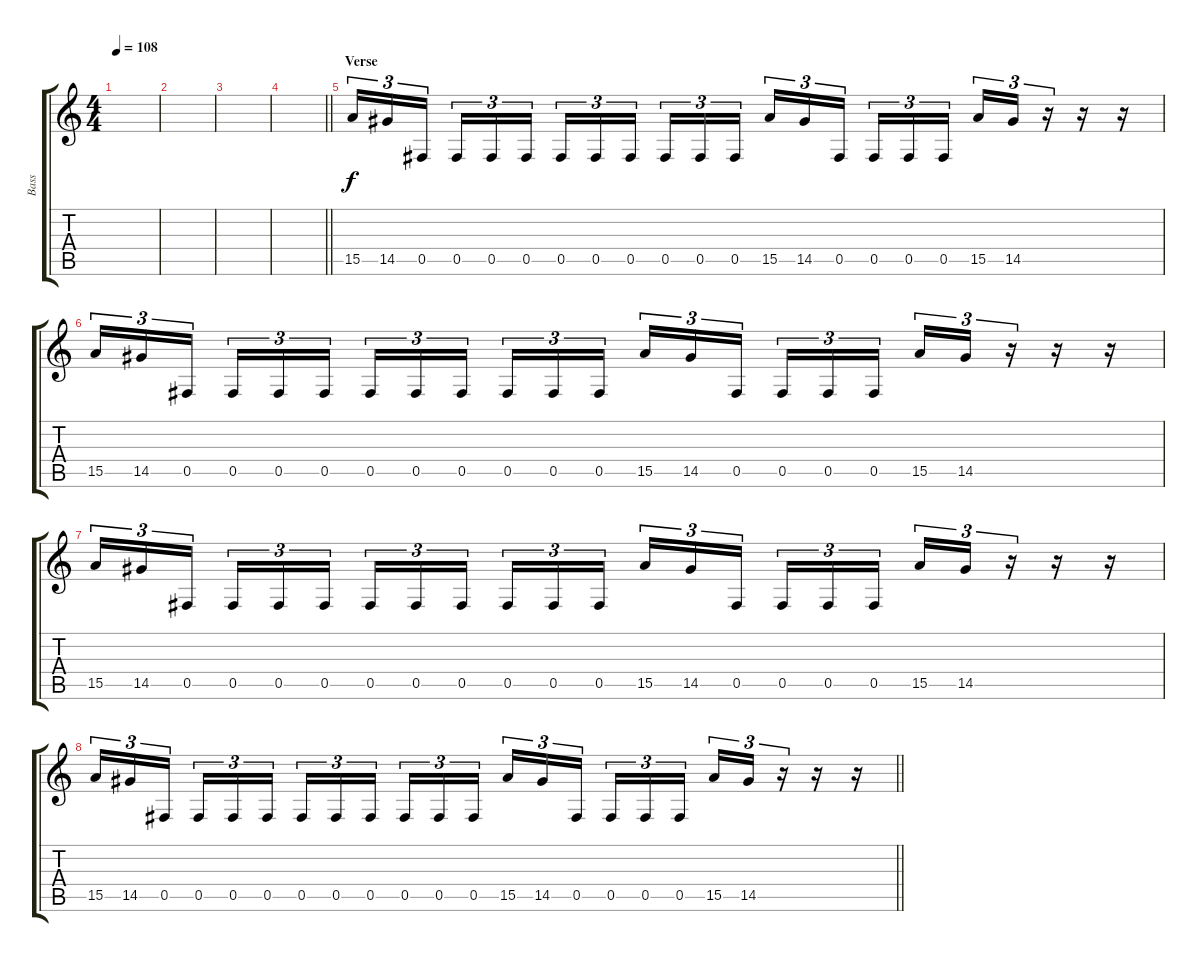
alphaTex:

\track ("Bass" "Bass") {instrument electricbasspick}
\staff {score tabs}
\tuning (Db4 Ab3 E3 B2 Gb2 B1) {hide}
\ts (4 4)
\tempo 108
\clef g2
\ks c
|
|
|
\barLineRight lightlight
|
\section ("" "Verse")
15.5.16{tu (3 2)} 14.5.16{tu (3 2)} 0.5.16{tu (3 2) beam splitsecondary} 0.5.16{tu (3 2)} 0.5.16{tu (3 2)} 0.5.16{tu (3 2)} 0.5.16{tu (3 2)} 0.5.16{tu (3 2)} 0.5.16{tu (3 2) beam splitsecondary} 0.5.16{tu (3 2)} 0.5.16{tu (3 2)} 0.5.16{tu (3 2)} 15.5.16{tu (3 2)} 14.5.16{tu (3 2)} 0.5.16{tu (3 2) beam splitsecondary} 0.5.16{tu (3 2)} 0.5.16{tu (3 2)} 0.5.16{tu (3 2)} 15.5.16{tu (3 2)} 14.5.16{tu (3 2)} r.16{tu (3 2)} r.16 r.16 |
15.5.16{tu (3 2)} 14.5.16{tu (3 2)} 0.5.16{tu (3 2) beam splitsecondary} 0.5.16{tu (3 2)} 0.5.16{tu (3 2)} 0.5.16{tu (3 2)} 0.5.16{tu (3 2)} 0.5.16{tu (3 2)} 0.5.16{tu (3 2) beam splitsecondary} 0.5.16{tu (3 2)} 0.5.16{tu (3 2)} 0.5.16{tu (3 2)} 15.5.16{tu (3 2)} 14.5.16{tu (3 2)} 0.5.16{tu (3 2) beam splitsecondary} 0.5.16{tu (3 2)} 0.5.16{tu (3 2)} 0.5.16{tu (3 2)} 15.5.16{tu (3 2)} 14.5.16{tu (3 2)} r.16{tu (3 2)} r.16 r.16 |
15.5.16{tu (3 2)} 14.5.16{tu (3 2)} 0.5.16{tu (3 2) beam splitsecondary} 0.5.16{tu (3 2)} 0.5.16{tu (3 2)} 0.5.16{tu (3 2)} 0.5.16{tu (3 2)} 0.5.16{tu (3 2)} 0.5.16{tu (3 2) beam splitsecondary} 0.5.16{tu (3 2)} 0.5.16{tu (3 2)} 0.5.16{tu (3 2)} 15.5.16{tu (3 2)} 14.5.16{tu (3 2)} 0.5.16{tu (3 2) beam splitsecondary} 0.5.16{tu (3 2)} 0.5.16{tu (3 2)} 0.5.16{tu (3 2)} 15.5.16{tu (3 2)} 14.5.16{tu (3 2)} r.16{tu (3 2)} r.16 r.16 |
\barLineRight lightlight
15.5.16{tu (3 2)} 14.5.16{tu (3 2)} 0.5.16{tu (3 2) beam splitsecondary} 0.5.16{tu (3 2)} 0.5.16{tu (3 2)} 0.5.16{tu (3 2)} 0.5.16{tu (3 2)} 0.5.16{tu (3 2)} 0.5.16{tu (3 2) beam splitsecondary} 0.5.16{tu (3 2)} 0.5.16{tu (3 2)} 0.5.16{tu (3 2)} 15.5.16{tu (3 2)} 14.5.16{tu (3 2)} 0.5.16{tu (3 2) beam splitsecondary} 0.5.16{tu (3 2)} 0.5.16{tu (3 2)} 0.5.16{tu (3 2)} 15.5.16{tu (3 2)} 14.5.16{tu (3 2)} r.16{tu (3 2)} r.16 r.16
